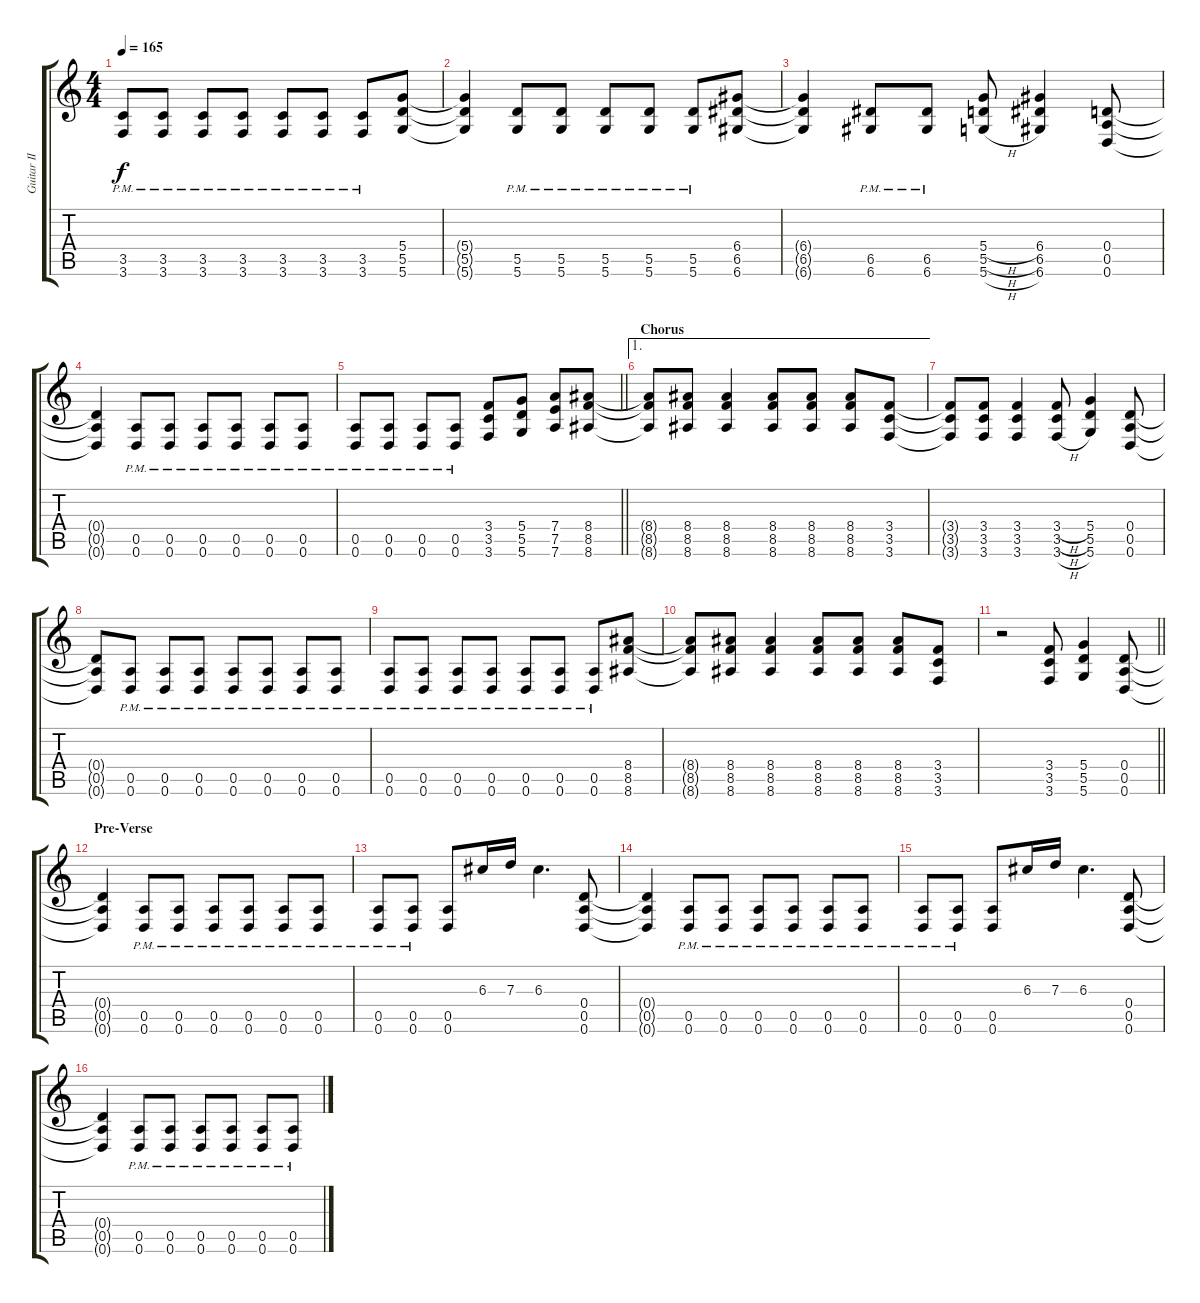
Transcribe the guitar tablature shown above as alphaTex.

\track ("Guitar II" "Guitar II") {instrument distortionguitar}
\staff {score tabs}
\tuning (E4 B3 G3 D3 A2 D2) {hide}
\ts (4 4)
\tempo 165
\clef g2
\ks c
(3.5{pm} 3.6{pm}).8{dy f} (3.5{pm} 3.6{pm}).8 (3.5{pm} 3.6{pm}).8 (3.5{pm} 3.6{pm}).8 (3.5{pm} 3.6{pm}).8 (3.5{pm} 3.6{pm}).8 (3.5{pm} 3.6{pm}).8 (5.4 5.5 5.6).8 |
(5.4{t} 5.5{t} 5.6{t}).4 (5.5{pm} 5.6{pm}).8 (5.5{pm} 5.6{pm}).8 (5.5{pm} 5.6{pm}).8 (5.5{pm} 5.6{pm}).8 (5.5{pm} 5.6{pm}).8 (6.4 6.5 6.6).8 |
(6.4{t} 6.5{t} 6.6{t}).4 (6.5{pm} 6.6{pm}).8 (6.5{pm} 6.6{pm}).8 (5.4{h} 5.5{h} 5.6{h}).8 (6.4 6.5 6.6).4 (0.4 0.5 0.6).8 |
(0.4{t} 0.5{t} 0.6{t}).4 (0.5{pm} 0.6{pm}).8 (0.5{pm} 0.6{pm}).8 (0.5{pm} 0.6{pm}).8 (0.5{pm} 0.6{pm}).8 (0.5{pm} 0.6{pm}).8 (0.5{pm} 0.6{pm}).8 |
\barLineRight lightlight
(0.5{pm} 0.6{pm}).8 (0.5{pm} 0.6{pm}).8 (0.5{pm} 0.6{pm}).8 (0.5{pm} 0.6{pm}).8 (3.4 3.5 3.6).8 (5.4 5.5 5.6).8 (7.4 7.5 7.6).8 (8.4 8.5 8.6).8 |
\ae 1
\section ("" "Chorus")
(8.4{t} 8.5{t} 8.6{t}).8 (8.4 8.5 8.6).8 (8.4 8.5 8.6).4 (8.4 8.5 8.6).8 (8.4 8.5 8.6).8 (8.4 8.5 8.6).8 (3.4 3.5 3.6).8 |
(3.4{t} 3.5{t} 3.6{t}).8 (3.4 3.5 3.6).8 (3.4 3.5 3.6).4 (3.4{h} 3.5{h} 3.6{h}).8 (5.4 5.5 5.6).4 (0.4 0.5 0.6).8 |
(0.4{t} 0.5{t} 0.6{t}).8 (0.5{pm} 0.6{pm}).8 (0.5{pm} 0.6{pm}).8 (0.5{pm} 0.6{pm}).8 (0.5{pm} 0.6{pm}).8 (0.5{pm} 0.6{pm}).8 (0.5{pm} 0.6{pm}).8 (0.5{pm} 0.6{pm}).8 |
(0.5{pm} 0.6{pm}).8 (0.5{pm} 0.6{pm}).8 (0.5{pm} 0.6{pm}).8 (0.5{pm} 0.6{pm}).8 (0.5{pm} 0.6{pm}).8 (0.5{pm} 0.6{pm}).8 (0.5{pm} 0.6{pm}).8 (8.4 8.5 8.6).8 |
(8.4{t} 8.5{t} 8.6{t}).8 (8.4 8.5 8.6).8 (8.4 8.5 8.6).4 (8.4 8.5 8.6).8 (8.4 8.5 8.6).8 (8.4 8.5 8.6).8 (3.4 3.5 3.6).8 |
\barLineRight lightlight
r.2 (3.4 3.5 3.6).8 (5.4 5.5 5.6).4 (0.4 0.5 0.6).8 |
\section ("" "Pre-Verse")
(0.4{t} 0.5{t} 0.6{t}).4 (0.5{pm} 0.6{pm}).8 (0.5{pm} 0.6{pm}).8 (0.5{pm} 0.6{pm}).8 (0.5{pm} 0.6{pm}).8 (0.5{pm} 0.6{pm}).8 (0.5{pm} 0.6{pm}).8 |
(0.5{pm} 0.6{pm}).8 (0.5{pm} 0.6{pm}).8 (0.5 0.6).8 6.3.16 7.3.16 6.3.4{d} (0.4 0.5 0.6).8 |
(0.4{t} 0.5{t} 0.6{t}).4 (0.5{pm} 0.6{pm}).8 (0.5{pm} 0.6{pm}).8 (0.5{pm} 0.6{pm}).8 (0.5{pm} 0.6{pm}).8 (0.5{pm} 0.6{pm}).8 (0.5{pm} 0.6{pm}).8 |
(0.5{pm} 0.6{pm}).8 (0.5{pm} 0.6{pm}).8 (0.5 0.6).8 6.3.16 7.3.16 6.3.4{d} (0.4 0.5 0.6).8 |
(0.4{t} 0.5{t} 0.6{t}).4 (0.5{pm} 0.6{pm}).8 (0.5{pm} 0.6{pm}).8 (0.5{pm} 0.6{pm}).8 (0.5{pm} 0.6{pm}).8 (0.5{pm} 0.6{pm}).8 (0.5{pm} 0.6{pm}).8
